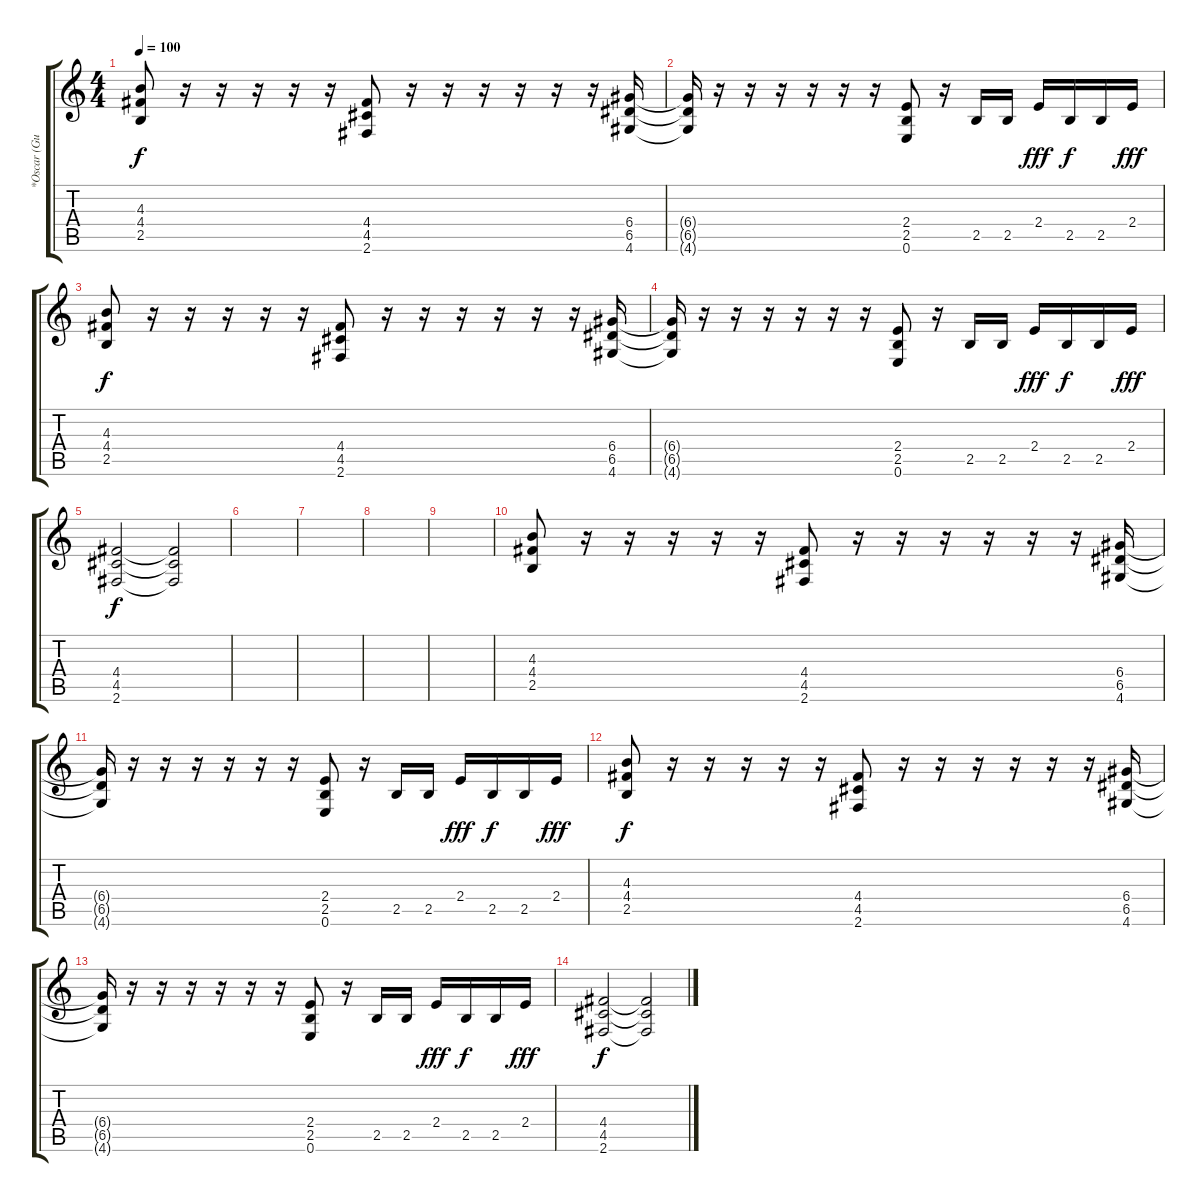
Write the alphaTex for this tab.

\track ("*Oscar (Guitar II)" "*Oscar (Gu") {instrument distortionguitar}
\staff {score tabs}
\tuning (E4 B3 G3 D3 A2 E2) {hide}
\ts (4 4)
\tempo 100
\clef g2
\ks c
(4.3 4.4 2.5).8{dy f} r.16 r.16 r.16 r.16 r.16 (4.4 4.5 2.6).8 r.16 r.16 r.16 r.16 r.16 r.16 (6.4 6.5 4.6).16 |
(6.4{t} 6.5{t} 4.6{t}).16 r.16 r.16 r.16 r.16 r.16 r.16 (2.4 2.5 0.6).8 r.16 2.5.16 2.5.16 2.4.16{dy fff} 2.5.16{dy f} 2.5.16 2.4.16{dy fff} |
(4.3 4.4 2.5).8{dy f} r.16 r.16 r.16 r.16 r.16 (4.4 4.5 2.6).8 r.16 r.16 r.16 r.16 r.16 r.16 (6.4 6.5 4.6).16 |
(6.4{t} 6.5{t} 4.6{t}).16 r.16 r.16 r.16 r.16 r.16 r.16 (2.4 2.5 0.6).8 r.16 2.5.16 2.5.16 2.4.16{dy fff} 2.5.16{dy f} 2.5.16 2.4.16{dy fff} |
(4.4 4.5 2.6).2{dy f volume 14 instrument distortionguitar} (4.4{t} 4.5{t} 2.6{t}).2 |
|
|
|
|
(4.3 4.4 2.5).8 r.16 r.16 r.16 r.16 r.16 (4.4 4.5 2.6).8 r.16 r.16 r.16 r.16 r.16 r.16 (6.4 6.5 4.6).16 |
(6.4{t} 6.5{t} 4.6{t}).16 r.16 r.16 r.16 r.16 r.16 r.16 (2.4 2.5 0.6).8 r.16 2.5.16 2.5.16 2.4.16{dy fff} 2.5.16{dy f} 2.5.16 2.4.16{dy fff} |
(4.3 4.4 2.5).8{dy f} r.16 r.16 r.16 r.16 r.16 (4.4 4.5 2.6).8 r.16 r.16 r.16 r.16 r.16 r.16 (6.4 6.5 4.6).16 |
(6.4{t} 6.5{t} 4.6{t}).16 r.16 r.16 r.16 r.16 r.16 r.16 (2.4 2.5 0.6).8 r.16 2.5.16 2.5.16 2.4.16{dy fff} 2.5.16{dy f} 2.5.16 2.4.16{dy fff} |
(4.4 4.5 2.6).2{dy f volume 14 instrument distortionguitar} (4.4{t} 4.5{t} 2.6{t}).2
